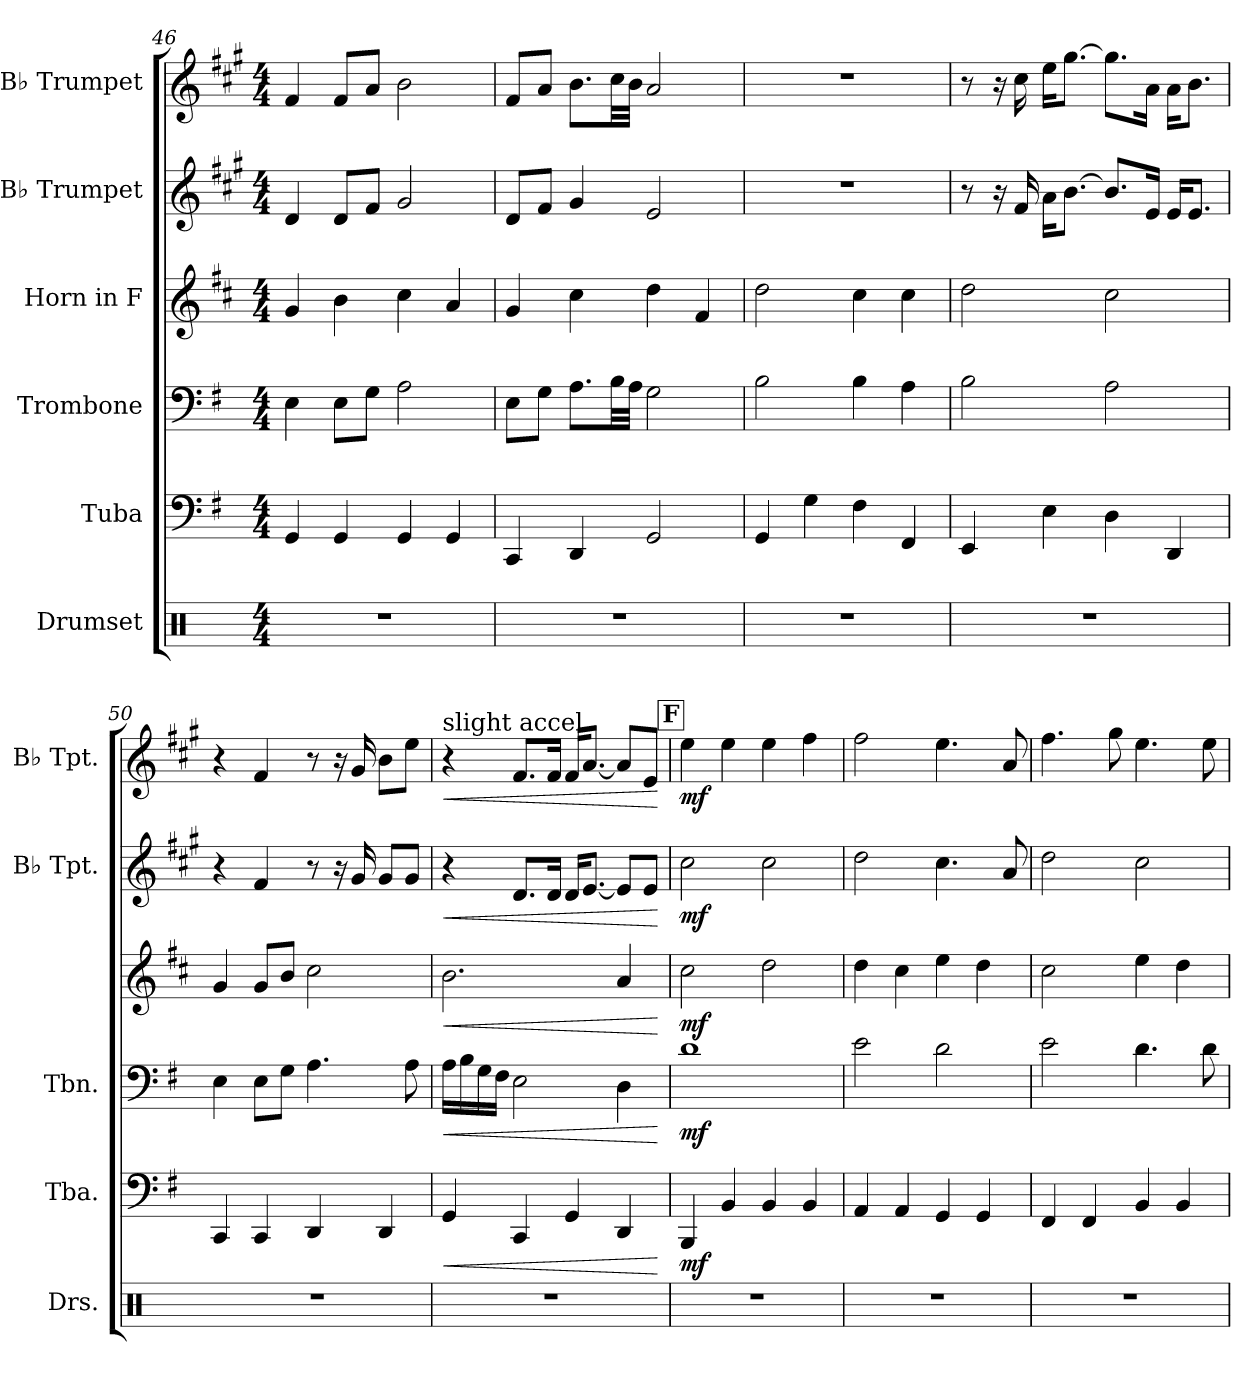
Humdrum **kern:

**kern	**kern	**dynam	**kern	**dynam	**kern	**dynam	**kern	**dynam	**kern	**dynam
*part6	*part5	*part5	*part4	*part4	*part3	*part3	*part2	*part2	*part1	*part1
*staff6	*staff5	*staff5	*staff4	*staff4	*staff3	*staff3	*staff2	*staff2	*staff1	*staff1
*I"Drumset	*I"Tuba	*	*I"Trombone	*	*I"Horn in F	*	*I"B♭ Trumpet	*	*I"B♭ Trumpet	*
*I'Drs.	*I'Tba.	*	*I'Tbn.	*	*	*	*I'B♭ Tpt.	*	*I'B♭ Tpt.	*
!!LO:PB:g=z
*clefX	*clefF4	*	*clefF4	*	*clefG2	*	*clefG2	*	*clefG2	*
*	*	*	*	*	*ITrd4c7	*	*ITrd1c2	*	*ITrd1c2	*
*k[]	*k[f#]	*	*k[f#]	*	*k[f#]	*	*k[f#]	*	*k[f#]	*
*M4/4	*M4/4	*	*M4/4	*	*M4/4	*	*M4/4	*	*M4/4	*
=46	=46	=46	=46	=46	=46	=46	=46	=46	=46	=46
1r	4GG/	.	4E\	.	4c/	.	4c/	.	4e/	.
.	4GG/	.	8E\L	.	4e\	.	8c/L	.	8e/L	.
.	.	.	8G\J	.	.	.	8e/J	.	8g/J	.
.	4GG/	.	2A\	.	4f#\	.	2f#/	.	2a\	.
.	4GG/	.	.	.	4d/	.	.	.	.	.
=47	=47	=47	=47	=47	=47	=47	=47	=47	=47	=47
1r	4CC/	.	8E\L	.	4c/	.	8c/L	.	8e/L	.
.	.	.	8G\J	.	.	.	8e/J	.	8g/J	.
.	4DD/	.	8.A\L	.	4f#\	.	4f#/	.	8.a\L	.
.	.	.	32B\LL	.	.	.	.	.	32b\LL	.
.	.	.	32A\JJJ	.	.	.	.	.	32a\JJJ	.
.	2GG/	.	2G\	.	4g\	.	2d/	.	2g/	.
.	.	.	.	.	4B/	.	.	.	.	.
=48	=48	=48	=48	=48	=48	=48	=48	=48	=48	=48
1r	4GG/	.	2B\	.	2g\	.	1r	.	1r	.
.	4G\	.	.	.	.	.	.	.	.	.
.	4F#\	.	4B\	.	4f#\	.	.	.	.	.
.	4FF#/	.	4A\	.	4f#\	.	.	.	.	.
=49	=49	=49	=49	=49	=49	=49	=49	=49	=49	=49
1r	4EE/	.	2B\	.	2g\	.	8r	.	8r	.
.	.	.	.	.	.	.	16r	.	16r	.
.	.	.	.	.	.	.	16e/	.	16b\	.
.	4E\	.	.	.	.	.	16g\KL	.	16dd\KL	.
.	.	.	.	.	.	.	[8.a\J	.	[8.ff#\J	.
.	4D\	.	2A\	.	2f#\	.	8.a/L]	.	8.ff#\L]	.
.	.	.	.	.	.	.	16d/Jk	.	16g\Jk	.
.	4DD/	.	.	.	.	.	16d/KL	.	16g\KL	.
.	.	.	.	.	.	.	8.d/J	.	8.a\J	.
=50	=50	=50	=50	=50	=50	=50	=50	=50	=50	=50
1r	4CC/	.	4E\	.	4c/	.	4r	.	4r	.
.	4CC/	.	8E\L	.	8c/L	.	4e/	.	4e/	.
.	.	.	8G\J	.	8e/J	.	.	.	.	.
.	4DD/	.	4.A\	.	2f#\	.	8r	.	8r	.
.	.	.	.	.	.	.	16r	.	16r	.
.	.	.	.	.	.	.	16f#/	.	16f#/	.
.	4DD/	.	.	.	.	.	8f#/L	.	8a\L	.
.	.	.	8A\	.	.	.	8f#/J	.	8dd\J	.
!!LO:LB:g=z
=51	=51	=51	=51	=51	=51	=51	=51	=51	=51	=51
!	!	!	!	!	!	!	!	!	!LO:TX:a:t=slight accel.	!
!	!	!LO:HP:b	!	!LO:HP:b	!	!LO:HP:b	!	!LO:HP:b	!	!LO:HP:b
1r	4GG/	<	16A\LL	<	2.e\	<	4r	<	4r	<
.	.	.	16B\	.	.	.	.	.	.	.
.	.	.	16G\	.	.	.	.	.	.	.
.	.	.	16F#\JJ	.	.	.	.	.	.	.
.	4CC/	.	2E\	.	.	.	8.c/L	.	8.e/L	.
.	.	.	.	.	.	.	16c/Jk	.	16e/Jk	.
*	*	*	*	*	*	*	*	*	*MM62	*
.	4GG/	.	.	.	.	.	16c/KL	.	16e/KL	.
.	.	.	.	.	.	.	[8.d/J	.	[8.g/J	.
.	4DD/	.	4D\	.	4d/	.	8d/L]	.	8g/L]	.
.	.	.	.	.	.	.	8d/J	.	8d/J	.
.	.	[	.	[	.	[	.	[	.	[
!!LO:REH:place=s1:a:B:fs=14:t=F
=52	=52	=52	=52	=52	=52	=52	=52	=52	=52	=52
!	!	!LO:DY:b	!	!LO:DY:b	!	!LO:DY:b	!	!LO:DY:b	!	!LO:DY:b
1r	4BBB/	mf	1d	mf	2f#\	mf	2b\	mf	4dd\	mf
.	4BB/	.	.	.	.	.	.	.	4dd\	.
.	4BB/	.	.	.	2g\	.	2b\	.	4dd\	.
.	4BB/	.	.	.	.	.	.	.	4ee\	.
=53	=53	=53	=53	=53	=53	=53	=53	=53	=53	=53
1r	4AA/	.	2e\	.	4g\	.	2cc\	.	2ee\	.
.	4AA/	.	.	.	4f#\	.	.	.	.	.
.	4GG/	.	2d\	.	4a\	.	4.b\	.	4.dd\	.
.	4GG/	.	.	.	4g\	.	.	.	.	.
.	.	.	.	.	.	.	8g/	.	8g/	.
=54	=54	=54	=54	=54	=54	=54	=54	=54	=54	=54
*	*	*	*	*	*	*	*	*	*MM64	*
1r	4FF#/	.	2e\	.	2f#\	.	2cc\	.	4.ee\	.
.	4FF#/	.	.	.	.	.	.	.	.	.
.	.	.	.	.	.	.	.	.	8ff#\	.
.	4BB/	.	4.d\	.	4a\	.	2b\	.	4.dd\	.
.	4BB/	.	.	.	4g\	.	.	.	.	.
.	.	.	8d\	.	.	.	.	.	8dd\	.
=	=	=	=	=	=	=	=	=	=	=
*-	*-	*-	*-	*-	*-	*-	*-	*-	*-	*-
